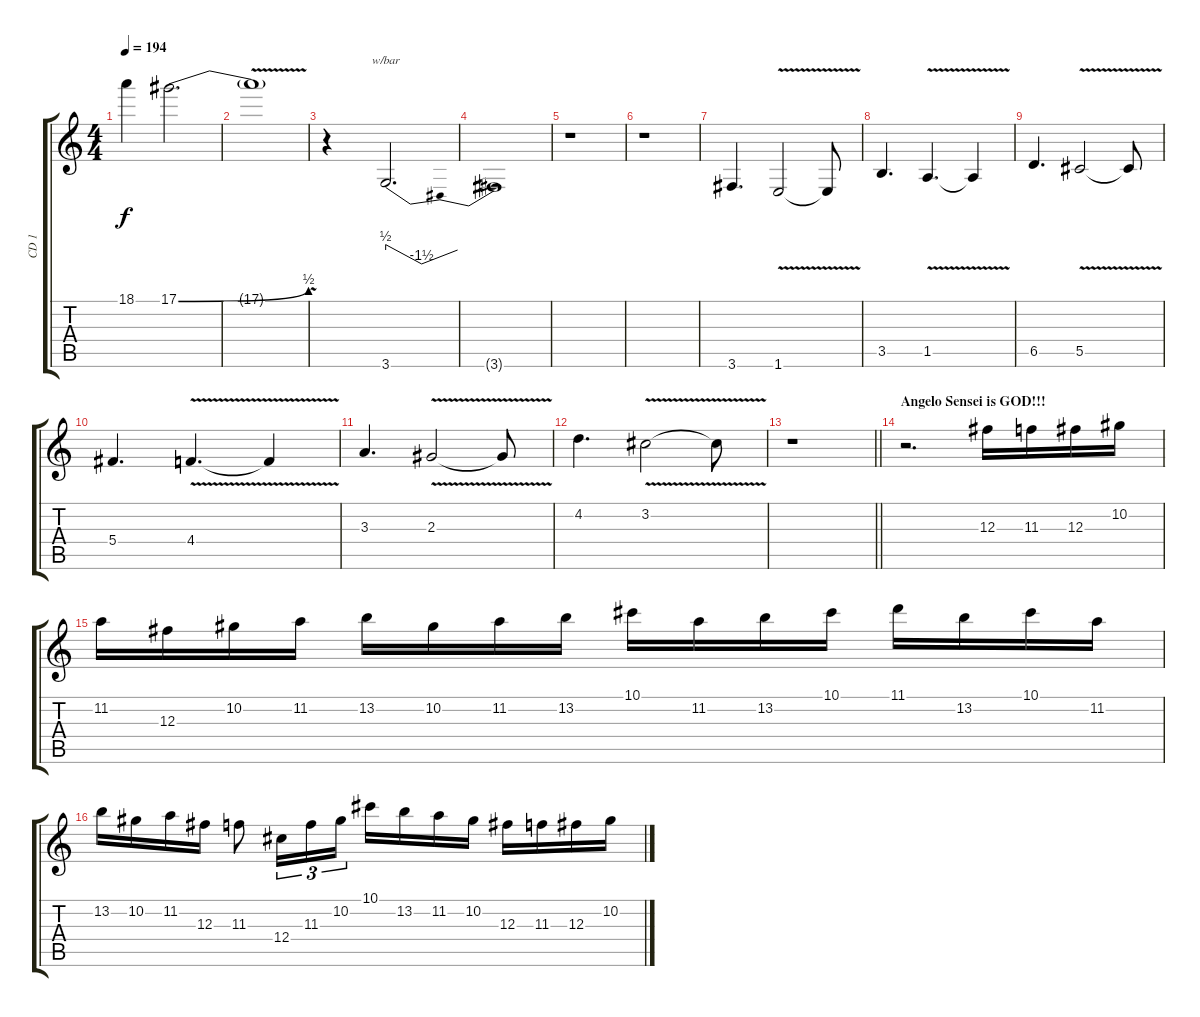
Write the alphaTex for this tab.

\track ("CD 1" "CD 1") {instrument overdrivenguitar}
\staff {score tabs}
\tuning (Eb4 Bb3 Gb3 Db3 Ab2 Eb2) {hide}
\ts (4 4)
\tempo 194
\clef g2
\ks c
18.1{t}.4{dy f} 17.1{be (bend 0 0 60 2)}.2{d} |
17.1{v t}.1 |
r.4 3.6.2{d tbe (dip default 0 2 30 -6 45 -6 60 0)} |
3.6{t}.1 |
r.1 |
r.1 |
3.6.4{d} 1.6{v}.2 1.6{t}.8 |
3.5.4{d} 1.5{v}.4{d} 1.5{t}.4 |
6.5.4{d} 5.5{v}.2 5.5{t}.8 |
5.4.4{d} 4.4{v}.4{d} 4.4{t}.4 |
3.3.4{d} 2.3{v}.2 2.3{t}.8 |
4.2.4{d} 3.2{v}.2 3.2{t}.8 |
\barLineRight lightlight
r.1 |
\section ("" "Angelo Sensei is GOD!!!")
r.2{d} 12.3.16 11.3.16 12.3.16 10.2.16 |
11.2.16 12.3.16 10.2.16 11.2.16 13.2.16 10.2.16 11.2.16 13.2.16 10.1.16 11.2.16 13.2.16 10.1.16 11.1.16 13.2.16 10.1.16 11.2.16 |
13.2.16 10.2.16 11.2.16 12.3.16 11.3.8 12.4.16{tu (3 2)} 11.3.16{tu (3 2)} 10.2.16{tu (3 2)} 10.1.16 13.2.16 11.2.16 10.2.16 12.3.16 11.3.16 12.3.16 10.2.16
